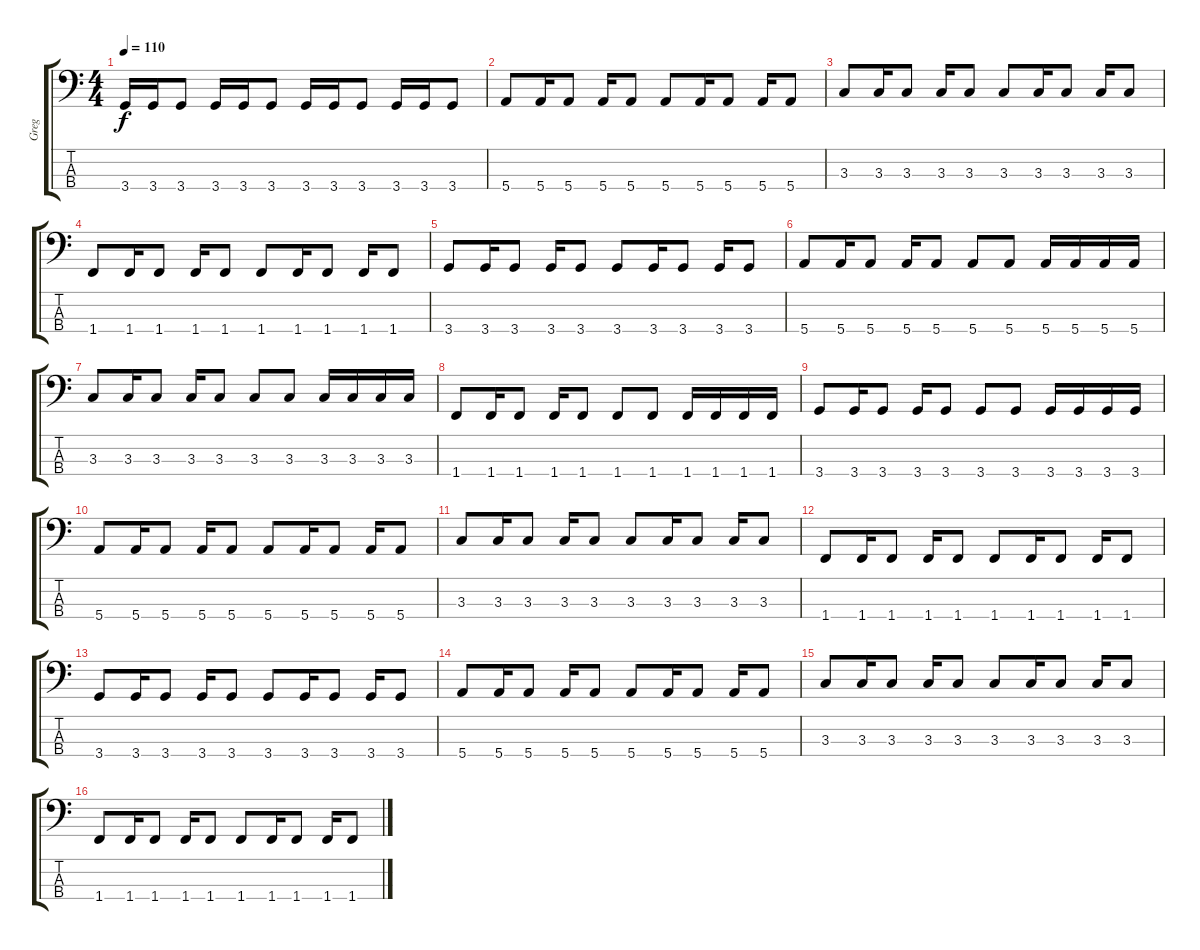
\track ("Greg" "Greg") {instrument electricbassfinger}
\staff {score tabs}
\tuning (G2 D2 A1 E1) {hide}
\ts (4 4)
\tempo 110
\clef f4
\ks c
3.4.16{dy f} 3.4.16 3.4.8 3.4.16 3.4.16 3.4.8 3.4.16 3.4.16 3.4.8 3.4.16 3.4.16 3.4.8 |
5.4.8 5.4.16 5.4.8 5.4.16 5.4.8 5.4.8 5.4.16 5.4.8 5.4.16 5.4.8 |
3.3.8 3.3.16 3.3.8 3.3.16 3.3.8 3.3.8 3.3.16 3.3.8 3.3.16 3.3.8 |
1.4.8 1.4.16 1.4.8 1.4.16 1.4.8 1.4.8 1.4.16 1.4.8 1.4.16 1.4.8 |
3.4.8 3.4.16 3.4.8 3.4.16 3.4.8 3.4.8 3.4.16 3.4.8 3.4.16 3.4.8 |
5.4.8 5.4.16 5.4.8 5.4.16 5.4.8 5.4.8 5.4.8 5.4.16 5.4.16 5.4.16 5.4.16 |
3.3.8 3.3.16 3.3.8 3.3.16 3.3.8 3.3.8 3.3.8 3.3.16 3.3.16 3.3.16 3.3.16 |
1.4.8 1.4.16 1.4.8 1.4.16 1.4.8 1.4.8 1.4.8 1.4.16 1.4.16 1.4.16 1.4.16 |
3.4.8 3.4.16 3.4.8 3.4.16 3.4.8 3.4.8 3.4.8 3.4.16 3.4.16 3.4.16 3.4.16 |
5.4.8 5.4.16 5.4.8 5.4.16 5.4.8 5.4.8 5.4.16 5.4.8 5.4.16 5.4.8 |
3.3.8 3.3.16 3.3.8 3.3.16 3.3.8 3.3.8 3.3.16 3.3.8 3.3.16 3.3.8 |
1.4.8 1.4.16 1.4.8 1.4.16 1.4.8 1.4.8 1.4.16 1.4.8 1.4.16 1.4.8 |
3.4.8 3.4.16 3.4.8 3.4.16 3.4.8 3.4.8 3.4.16 3.4.8 3.4.16 3.4.8 |
5.4.8 5.4.16 5.4.8 5.4.16 5.4.8 5.4.8 5.4.16 5.4.8 5.4.16 5.4.8 |
3.3.8 3.3.16 3.3.8 3.3.16 3.3.8 3.3.8 3.3.16 3.3.8 3.3.16 3.3.8 |
1.4.8 1.4.16 1.4.8 1.4.16 1.4.8 1.4.8 1.4.16 1.4.8 1.4.16 1.4.8
